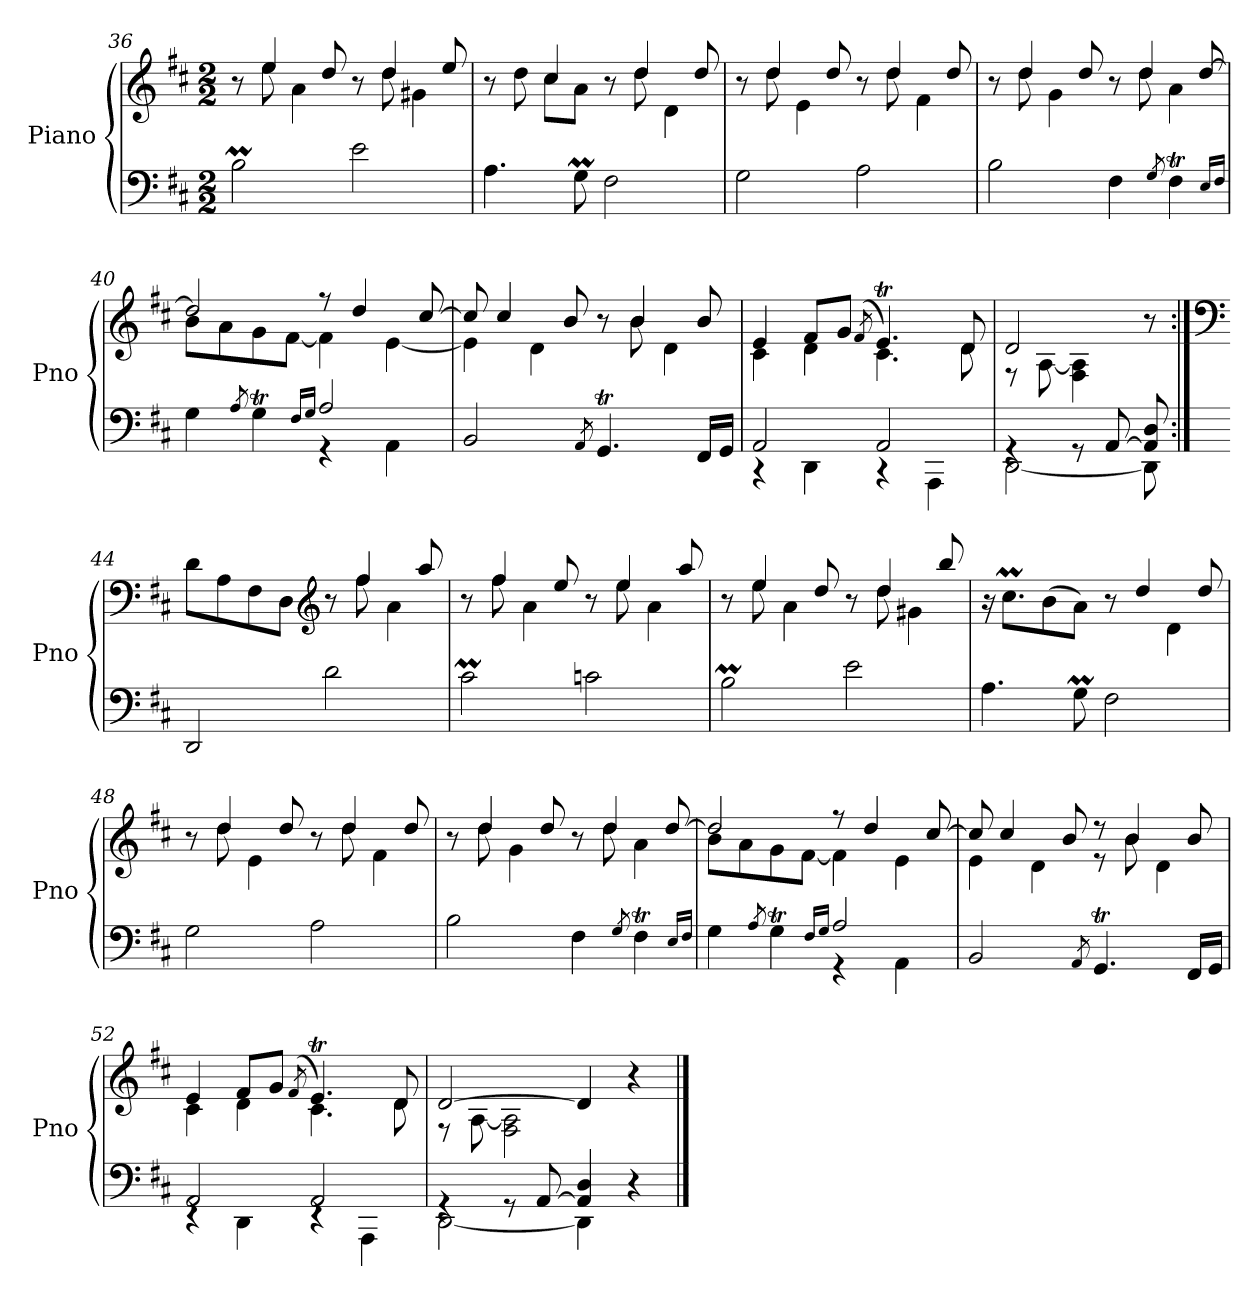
**kern	**kern
*part1	*part1
*staff2	*staff1
*I"Piano	*
*I'Pno	*
!!LO:PB:g=z
*clefF4	*clefG2
*k[f#c#]	*k[f#c#]
*M2/2	*M2/2
=36	=36
*	*^
2BM\	8r	8ryy
.	4ee/	8ee\
.	.	4a\
.	8dd/	.
2e\	8r	8ryy
.	4dd/	8dd\
.	.	4g#X\
.	8ee/	.
=37	=37	=37
4.A\	8r	8ryy
.	8ryy	8dd\
.	4cc#/	8cc#\L
8GM\	.	8a\J
2F#\	8r	8ryy
.	4dd/	8dd\
.	.	4d\
.	8dd/	.
=38	=38	=38
2G\	8r	8ryy
.	4dd/	8dd\
.	.	4e\
.	8dd/	.
2A\	8r	8ryy
.	4dd/	8dd\
.	.	4f#\
.	8dd/	.
=39	=39	=39
2B\	8r	8ryy
.	4dd/	8dd\
.	.	4g\
.	8dd/	.
4F#\	8r	8ryy
.	4dd/	8dd\
8qG/	.	.
4F#t\	.	4a\
.	[8dd/	.
16qE/LL	.	.
16qF#/JJ	.	.
=40	=40	=40
*^	*	*
4G\	2ryy	2dd/]	8b\L
.	.	.	8a\
8qA/	.	.	.
4GT\	.	.	8g\
.	.	.	[8f#\J
16qF#/LL	.	.	.
16qG/JJ	.	.	.
2A/	4r	8r	4f#\]
.	.	4dd/	.
.	4AA\	.	[4e\
.	.	[8cc#/	.
*v	*v	*	*
=41	=41	=41
2BB/	8cc#/]	4e\]
.	4cc#/	.
.	.	4d\
.	8b/	.
8qAA/	.	.
4.GGT/	8r	8rcyy
.	4b/	8b\
.	.	4d\
16FF#/LL	8b/	.
16GG/JJ	.	.
!!LO:LB:g=z	!!
=42	=42	=42
*^	*	*
2AA/	4r	4e/	4c#\
.	4DD\	8f#/L	4d\
.	.	8g/J	.
.	.	(<8qf#/	.
2AA/	4r	4.eT/)	4.c#\
.	4AAA\	.	.
.	.	8d/	8d\
=43	=43	=43	=43
4rGG	[2DD\	2d/	8r
.	.	.	[8A\
8rGG	.	.	4F#\ 4A\]
[8AA/	.	.	.
8AA/] 8D/	8DD\]	8r	8ryy
*v	*v	*	*
=44:|!	=44:|!	=44:|!
*	*clefF4	*
2DD/	8d\L	2ryy
.	8A\	.
.	8F#\	.
.	8D\J	.
*	*clefG2	*
2d\	8r	8ryy
.	4ff#/	8ff#\
.	.	4a\
.	8aa/	.
=45	=45	=45
2c#m\	8r	8ryy
.	4ff#/	8ff#\
.	.	4a\
.	8ee/	.
2cn\	8r	8ryy
.	4ee/	8ee\
.	.	4a\
.	8aa/	.
=46	=46	=46
2BM\	8r	8ryy
.	4ee/	8ee\
.	.	4a\
.	8dd/	.
2e\	8r	8ryy
.	4dd/	8dd\
.	.	4g#X\
.	8bb/	.
=47	=47	=47
4.A\	16r	2rffyy
.	8.cc#m\L	.
.	(>8b\	.
8GM\	8a\J)	.
2F#\	8r	4ryy
.	4dd/	.
.	.	4d\
.	8dd/	.
!!LO:LB:g=z	!!
=48	=48	=48
2G\	8r	8ryy
.	4dd/	8dd\
.	.	4e\
.	8dd/	.
2A\	8r	8ryy
.	4dd/	8dd\
.	.	4f#\
.	8dd/	.
=49	=49	=49
2B\	8r	8ryy
.	4dd/	8dd\
.	.	4g\
.	8dd/	.
4F#\	8r	8ryy
.	4dd/	8dd\
8qG/	.	.
4F#t\	.	4a\
.	[8dd/	.
16qE/LL	.	.
16qF#/JJ	.	.
=50	=50	=50
*^	*	*
4G\	2rGGyy	2dd/]	8b\L
.	.	.	8a\
8qA/	.	.	.
4GT\	.	.	8g\
.	.	.	[8f#\J
16qF#/LL	.	.	.
16qG/JJ	.	.	.
2A/	4r	8r	4f#\]
.	.	4dd/	.
.	4AA\	.	4e\
.	.	[8cc#/	.
*v	*v	*	*
=51	=51	=51
2BB/	8cc#/]	4e\
.	4cc#/	.
.	.	4d\
.	8b/	.
8qAA/	.	.
4.GGT/	8r	8r
.	4b/	8b\
.	.	4d\
16FF#/LL	8b/	.
16GG/JJ	.	.
=52	=52	=52
*^	*	*
2AA/	4rEE	4e/	4c#\
.	4DD\	8f#/L	4d\
.	.	8g/J	.
.	.	(<8qf#/	.
2AA/	4rEE	4.eT/)	4.c#\
.	4AAA\	.	.
.	.	8d/	8d\
=53	=53	=53	=53
4rGG	[2DD\	[2d/	8r
.	.	.	[8A\
8rGG	.	.	2F#\ 2A\]
[8AA/	.	.	.
4AA/] 4D/	4DD\]	4d/]	.
4r	4ryy	4r	4ryy
*v	*v	*	*
*	*v	*v
==	==
*-	*-
